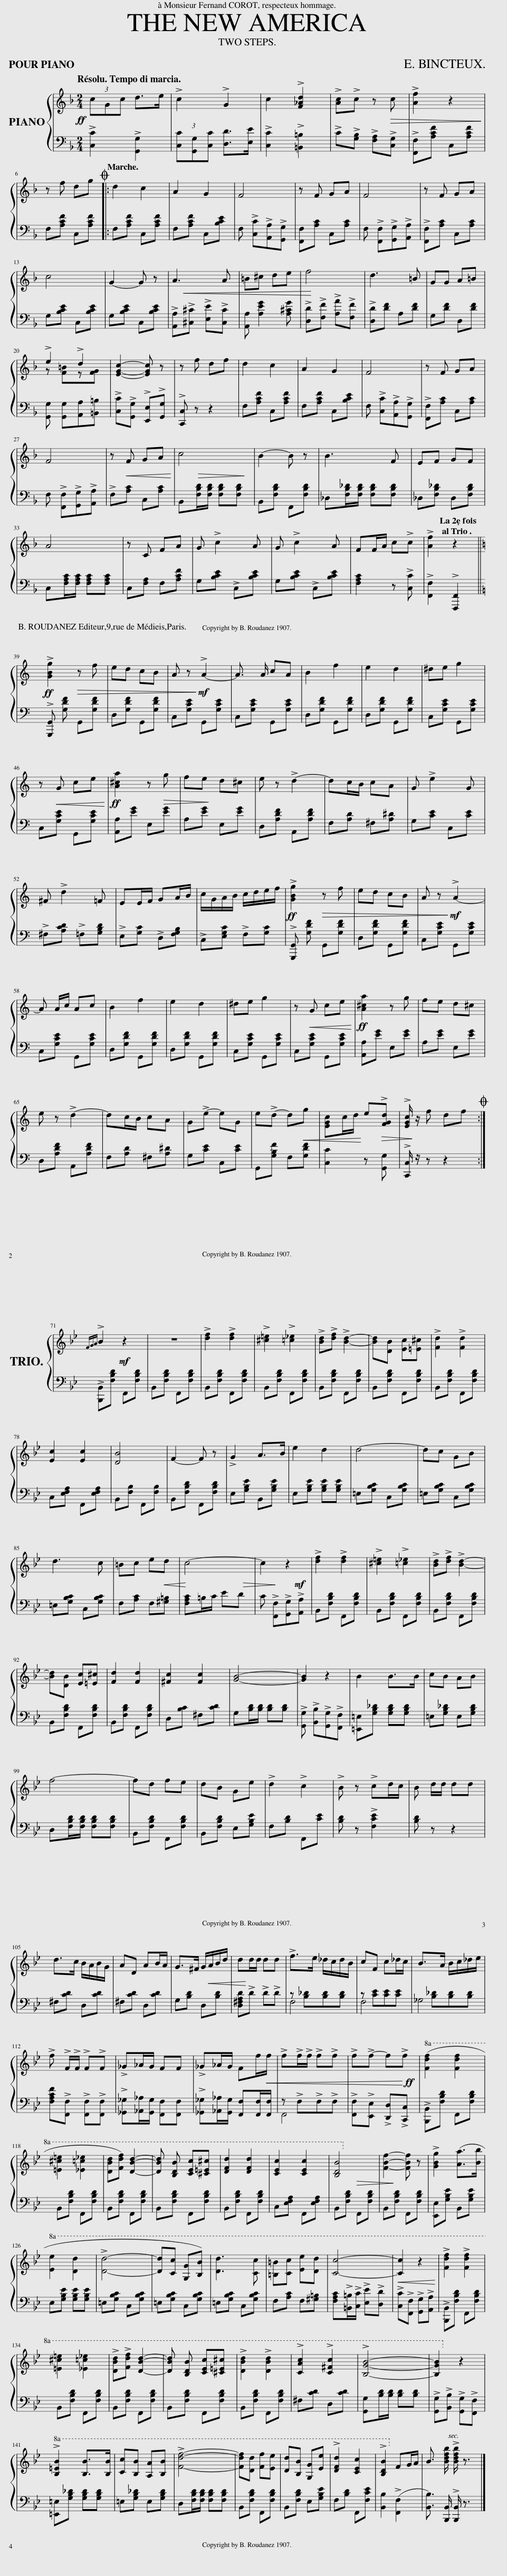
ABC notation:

X:1
%%score { ( 1 3 ) | ( 2 4 ) }
L:1/8
Q:1/4=90
M:2/4
I:linebreak $
K:F
V:1 treble
V:3 treble
V:2 bass
V:4 bass
V:1
!ff! (3cGc d>e | !>!c2 !>!G2 | c2 !>![F_Ad]2 | !>![Ac]!>!c z!>(! c | !>![Af]2 z2!>)! |$ %5
 z f dg |:S d2 c2 | A2 G2 | F4 | z F GA | %10
 F4 | z F GA |$ c4 | G2- G z |!<(! A3 A | %15
 =B^c de | f4!<)! | d3 =B | GG A=B |$ !>!e2 !>!d2 | %20
 [EGc]2- [EGc] z | z f df | d2 c2 | A2 G2 | F4 | %25
 z F GA |$ F4 | z!<(! F GA!<)! |!>(! c4!>)! | B2- B z | %30
 B3 F | EF GF |$ A4 | z C FA | G !>!c2 A | %35
 G !>!c2 A | FF/A/ c!>!c | !>![Af]2 z2!dacoda! |:$[K:C]!ff! !>![GBg]2!>(! z f | ed cB | %40
 A z!>)!!mf! !>!A2- | A3/2 A/ cA | B2 f2 | e2 d2 | ^de g2 |$ %45
 z!<(! G ce!<)! |!ff! [A^ca]2 z!>(! g | fe!>)! d^c | e z !>!d2- | dc/B/ cA | %50
 G !>!e2 G |$ ^F !>!d2 =F | EE/F/ GA/B/ | c/G/A/B/ c/d/e/f/ |!ff! !>![GBg]2!>(! z f | %55
 ed cB | A z!>)!!mf! !>!A2- |$ A A/c/ Ac | B2 f2 | e2 d2 | %60
 ^de g2 | z!<(! G ce!<)! |!ff! [A^ca]2 z g | fe d^c |$ e z !>!d2- | %65
 dc/B/ cA | G!>!e- eG | e!>!d- d!<(!g | [EGc]c/d/!<)! e!>(!!>![FGd] | !>![EGc]/!>)! z/ f df!D.S.! :|$ %70
[K:Bb]O{FGA} !>!B2!mf! z2 | z4 | !>![df]2 !>![df]2 | !>![^c=e]2 !>![=c_e]2 | !>![Bd]!>![df] !>![Bd]2- | %75
 [Bd][DB] [Ec][=E^c] | !>![Fd]2 !>![Fd]2 |$ [Ec]2 [Ec]2 | [DB]4 | F2- F z | %80
 !>!G2 A>B | e2 d2 | d4- | dc GB |$ d3 c | %85
 =Bc e!<(!d |!>(! c4-!<)! | c2!>)!!mf! z2 | !>![df]2 !>![df]2 | !>![^c=e]2 !>![=c_e]2 | %90
 !>![Bd]!>![df] !>![Bd]2- |$ [Bd][DB] [Ec][=E^c] | [Fd]2 [Fd]2 | [^Fc]2 [Fc]2 | [GB]4- | %95
 [GB]2 z2 | B2 B>B | cB AB |$ f4- | fd fe | %100
 dB Ge | !>!d2 !>!c2 | !>!B z !>!cd/c/ | B d/d/ dd |$ d>c B/A/B/G/ | %105
 AD AB/A/ | G>^F G/!<(!A/B/d/ | d!<)!d/d/ dd | !>!f>e _d/c/d/B/ | cF c_d/c/ | %110
 B>A B/c/_d/e/ |$ !>!f !>!F/!>!F/ !>!F!>!F | !>!_G_A/G/ FF | !>!_G_A/G/ Ff/!<(!f/ | !>!f!>!f/!>!f/ !>!f!>!f | %115
 !>!f!>!f- f!ff!!>!f!<)! |!8va(! ([fd'f']2 [fd'f']2 |$ [=e^c'=e']2 [_e=c'_e']2 | [dbd'][fd'f']) [dbd']2- | [dbd'] [Bdb] [cec'][^c=e^c'] | %120
 [dfd']2 [dfd']2 | [cec']2 [cec']2 |!>(! [Bdb]4!8va)! | [FBf]2-!>)! [FBf] z | !>![GBg]2 ([Aa]>[Bb] |$ %125
!8va(! [ee']2 [dd']2 | !>![dd']4- | [dd'][cc'] [Gg][Bb]) | [dd']3 [cc'] | [=B=b][cc'] [ee'][dd'] | %130
 [cc']4- |!<(! [cc']2 z2!<)! | !>![fd'f']2 !>![fd'f']2 |$ [=e^c'=e']2 [_e=c'_e']2 | !>![dbd']!>![fd'f'] [dbd']2- | %135
 [dbd'] [Bdb] [cec'][^c=e^c'] | !>![dbd']2 !>![dbd']2 | !>![cac']2 !>![c^fc']2 | !>![Bgb]4- | [Bgb]2!8va)! z2 |$ %140
!8va(! !>![B=eb]2 [Bb]>[Bb] | [cc'][Bb] [Aa][Bb] | !>![fd'f']4- | [fd'f'][dd'] [ff'][ee'] | [dd'][Bb] [Gg][ee'] | %145
 !>![dfd']2 [cec']2 | !>![Bdb]2!8va)! FG/A/ | B3/2 [Bdfb]/ !>![Bdfb]/ z3/2 |] %148
V:2
 !>![C,C]2 !>![G,,G,]2 | (3[C,C][G,,G,][C,C] [D,D]>[E,E] | !>![C,C]2 !>![=B,,=B,]2 | !>!C!>![G,B,] !>![F,A,]!>![C,G,] | !>![F,,F,][A,CF] C,[A,CF] |$ %5
 F,[A,CF] C,[A,CF] |: F,[A,CF] C,[A,CF] | F,[A,CF] C,[B,CE] | F, !>![C,C]!>![A,,A,]!>![G,,G,] | [F,,F,][A,C] C,[A,C] | %10
 F, !>![F,,F,]!>![G,,G,]!>![A,,A,] | !>![F,,F,][A,C] C,[A,C] |$ G,[B,CE] C,[B,CE] | G,[B,CE] C,[B,CE] | !>![A,,A,]!>![^C,^C] !>![E,E]!>![C,C] | %15
 [A,,A,] [A,EG]2 [A,^CG] | !>![D,D]!>![F,F] !>![A,A]!>![F,F] | !>![D,D][DF] A,[DF] | G,[DF] D,[DF] |$ [G,,G,] [G,,G,][A,,A,][=B,,=B,] | %20
 !>![C,C]!>![G,,G,] !>![E,,E,]!>![G,,G,] | !>![C,,C,] z z2 | F,[A,CF] C,[A,CF] | F,[A,CF] C,[B,CE] | F, !>![C,C]!>![A,,A,]!>![G,,G,] | %25
 !>![F,,F,][A,C] C,[A,C] |$ F, !>![F,,F,]!>![G,,G,]!>![A,,A,] | !>!F,[A,C] C,[A,C] | B,,[F,B,D]/[F,B,D]/ [F,B,D][F,B,D] | B,,[F,B,D] F,,[F,B,D] | %30
 _D,[F,B,_D]/[F,B,D]/ [F,B,D][F,B,D] | _D,[F,B,_D] D,[F,B,D] |$ C,[F,A,C]/[F,A,C]/ [F,A,C][F,A,C] | C,[F,A,] F,[A,CF] | G,[B,CE] !>!C,[B,CE] | %35
 G,[B,CE] !>!C,[B,CE] | [F,A,C]2 z !>![C,C] | !>![F,,F,]2 !>![F,,,F,,]2 |:$[K:C] !>![G,,,G,,] [G,DF] G,,[G,DF] | D,[G,DF] G,,[G,DF] | %40
 C,[G,CE] G,,[G,CE] | C,[G,CE] G,,[G,CE] | D,[G,DF] G,,[G,DF] | D,[G,DF] G,,[G,DF] | C,[G,CE] G,,[G,CE] |$ %45
 C,[G,CE] G,,[G,CE] | [A,,A,][EG] E,[EG] | A,[EG] E,[EG] | D,[A,DF] A,,[A,DF] | F,[A,D] ^F,[A,^D] | %50
 G,[CE] C,[CE] |$ !>!^F,[A,CD] !>!=F,[G,B,D] | !>!E,[G,C] !>!D,[F,G,B,] | !>!C,[E,G,C] !>!F,[G,C] | !>![G,,,G,,] [G,DF] G,,[G,DF] | %55
 D,[G,DF] G,,[G,DF] | C,[G,CE] G,,[G,CE] |$ C,[G,CE] G,,[G,CE] | D,[G,DF] G,,[G,DF] | D,[G,DF] G,,[G,DF] | %60
 C,[G,CE] G,,[G,CE] | C,[G,CE] G,,[G,CE] | [A,,A,][EG] E,[EG] | A,[EG] E,[EG] |$ D,[A,DF] A,,[A,DF] | %65
 F,[A,D] ^F,[A,^D] | G,[CE] C,[CE] | G,,[G,B,F] F,[G,DF] | [C,C]2 z [G,,G,] | !>![C,,C,]/ z/ z z2 :|$ %70
[K:Bb] !>![B,,,B,,][F,B,D] F,,[F,B,D] | B,,[F,B,D] F,,[F,B,D] | B,,[F,B,D] F,,[F,B,D] | B,,[F,B,D] F,,[F,B,D] | B,,[F,B,D] F,,[F,B,D] | %75
 B,,[F,B,D] F,,[F,B,D] | B,,[F,B,D] F,,[F,B,D] |$ C,[E,F,A,] F,,[E,F,A,] | B,,[F,B,] F,,[F,B,] | B,,[F,B,D] F,,[F,B,D] | %80
 E,[G,B,E] B,,[G,B,E] | E,[G,B,E] [G,B,E][G,B,E] | =E,[G,B,C] C,[G,B,C] | =E,[G,B,C] C,[G,B,C] |$ =E,[G,B,C] C,[G,B,C] | %85
 F,[A,C] F,[^G,=B,] | [F,A,C]=B,/C/ ED | C !>![F,,F,]!>![G,,G,]!>![A,,A,] | B,,[F,B,D] F,,[F,B,D] | B,,[F,B,D] F,,[F,B,D] | %90
 B,,[F,B,D] F,,[F,B,D] |$ B,,[F,B,D] F,,[F,B,D] | B,,[F,B,D] F,,[F,B,D] | D,[B,C] ^F,[CD] | G,[B,D]/[B,D]/ [B,D][B,D] | %95
 !>![G,,G,] !>![B,,B,]!>![G,,G,]!>![F,,F,] | [=E,,=E,][G,B,_D] [G,B,D][G,B,D] | =E,[G,B,_D] E,[G,B,D] |$ D,[F,B,D]/[F,B,D]/ [F,B,D][F,B,D] | B,,[F,B,D] F,,[F,B,D] | %100
 B,,[F,B,D] E,[G,B,E] | F,[B,D] F,,[CE] | [B,D] z !>![F,CE]2 | [B,D] z z2 |$ ^F,[CD] D,[CD] | %105
 ^F,[CD] D,[CD] | G,[B,D] D,[B,D] | [D,^F,A,D]!>!D !>!D!>!D | z [B,_D][B,D][B,D] | z [CE][CE][CE] | %110
 x [B,_D][B,D][B,D] |$ [F,A,CF]!>![F,,F,] !>![F,,F,]!>![F,,F,] | !>![_G,,_G,][_A,,_A,]/[G,,G,]/ [F,,F,][F,,F,] | !>![_G,,_G,][_A,,_A,]/[G,,G,]/ [F,,F,][F,,F,]/[F,,F,]/ | z !>!F,!>!F,!>!F, | %115
 !>![F,,F,]!>![E,,E,] !>![D,,D,]!>![C,,C,] | !>![B,,,B,,][F,B,D] F,,[F,B,D] |$ B,,[F,B,D] F,,[F,B,D] | B,,[F,B,D] F,,[F,B,D] | B,,[F,B,D] F,,[F,B,D] | %120
 B,,[F,B,D] F,,[F,B,D] | C,[E,F,A,] F,,[E,F,A,] | B,,[F,B,D] F,,[F,B,D] | B,,[F,B,D] F,,[F,B,D] | [E,,E,][G,B,E] B,,[G,B,E] |$ %125
 E,[G,B,E] [G,B,E][G,B,E] | =E,[G,B,C] C,[G,B,C] | =E,[G,B,C] C,[G,B,C] | =E,[G,B,C] C,[G,B,C] | F,[A,C] F,[^G,=B,] | %130
 [F,A,C]!>![=B,,=B,]/!>![C,C]/ !>![E,E]!>![D,D] | !>![C,C]!>![F,,F,] !>![G,,G,]!>![A,,A,] | !>![B,,,B,,][F,B,D] F,,[F,B,D] |$ B,,[F,B,D] F,,[F,B,D] | B,,[F,B,D] F,,[F,B,D] | %135
 B,,[F,B,D] F,,[F,B,D] | B,,[F,B,D] F,,[F,B,D] | ^F,[CD] D,[CD] | [G,,G,][B,D]/[B,D]/ [B,D][B,D] | !>![G,,G,]!>![B,,B,] !>![G,,G,]!>![F,,F,] |$ %140
 [=E,,=E,][G,B,_D] [G,B,D][G,B,D] | =E,[G,B,_D] E,[G,B,D] | D,[F,B,D]/[F,B,D]/ [F,B,D][F,B,D] | B,,[F,B,D] F,,[F,B,D] | B,,[F,B,D] E,[G,B,E] | %145
 F,[B,D] F,,[F,CE] | [B,,B,]2 (!>![F,,F,]2 | [B,,B,]3/2) [B,,,B,,]/ !>![B,,,B,,]/ z3/2 |] %148
V:3
 x4 | x4 | x4 | x4 | x4 |$ %5
 x4 |: x4 | x4 | x4 | x4 | %10
 x4 | x4 |$ x4 | x4 | x4 | %15
 x4 | x4 | x4 | x4 |$ z [F=B]z[FG] | %20
 x4 | x4 | x4 | x4 | x4 | %25
 x4 |$ x4 | x4 | x4 | x4 | %30
 x4 | x4 |$ x4 | x4 | x4 | %35
 x4 | x4 | x4 |:$[K:C] x4 | x4 | %40
 x4 | x4 | x4 | x4 | x4 |$ %45
 x4 | x4 | x4 | x4 | x4 | %50
 x4 |$ x4 | x4 | x4 | x4 | %55
 x4 | x4 |$ x4 | x4 | x4 | %60
 x4 | x4 | x4 | x4 |$ x4 | %65
 x4 | x4 | x4 | x4 | x4 :|$ %70
[K:Bb] x4 | x4 | x4 | x4 | x4 | %75
 x4 | x4 |$ x4 | x4 | x4 | %80
 x4 | x4 | x4 | x4 |$ x4 | %85
 x4 | x4 | x4 | x4 | x4 | %90
 x4 |$ x4 | x4 | x4 | x4 | %95
 x4 | x4 | x4 |$ x4 | x4 | %100
 x4 | x4 | x4 | x4 |$ x4 | %105
 x4 | x4 | x4 | x4 | x4 | %110
 x4 |$ x4 | x4 | x4 | x4 | %115
 x4 |!8va(! x4 |$ x4 | x4 | x4 | %120
 x4 | x4 | x4!8va)! | x4 | x4 |$ %125
!8va(! x4 | x4 | x4 | x4 | x4 | %130
 x4 | x4 | x4 |$ x4 | x4 | %135
 x4 | x4 | x4 | x4 | x2!8va)! x2 |$ %140
!8va(! x4 | x4 | x4 | x4 | x4 | %145
 x4 | x2!8va)! x2 | x4 |] %148
V:4
 x4 | x4 | x4 | x4 | x4 |$ %5
 x4 |: x4 | x4 | x4 | x4 | %10
 x4 | x4 |$ x4 | x4 | x4 | %15
 x4 | x4 | x4 | x4 |$ x4 | %20
 x4 | x4 | x4 | x4 | x4 | %25
 x4 |$ x4 | x4 | x4 | x4 | %30
 x4 | x4 |$ x4 | x4 | x4 | %35
 x4 | x4 | x4 |:$[K:C] x4 | x4 | %40
 x4 | x4 | x4 | x4 | x4 |$ %45
 x4 | x4 | x4 | x4 | x4 | %50
 x4 |$ x4 | x4 | x4 | x4 | %55
 x4 | x4 |$ x4 | x4 | x4 | %60
 x4 | x4 | x4 | x4 |$ x4 | %65
 x4 | x4 | x4 | x4 | x4 :|$ %70
[K:Bb] x4 | x4 | x4 | x4 | x4 | %75
 x4 | x4 |$ x4 | x4 | x4 | %80
 x4 | x4 | x4 | x4 |$ x4 | %85
 x4 | x4 | x4 | x4 | x4 | %90
 x4 |$ x4 | x4 | x4 | x4 | %95
 x4 | x4 | x4 |$ x4 | x4 | %100
 x4 | x4 | x4 | x4 |$ x4 | %105
 x4 | x4 | x4 | F,4 | F,4 | %110
 _G,4 |$ x4 | x4 | x4 | F,,4 | %115
 x4 | x4 |$ x4 | x4 | x4 | %120
 x4 | x4 | x4 | x4 | x4 |$ %125
 x4 | x4 | x4 | x4 | x4 | %130
 x4 | x4 | x4 |$ x4 | x4 | %135
 x4 | x4 | x4 | x4 | x4 |$ %140
 x4 | x4 | x4 | x4 | x4 | %145
 x4 | x4 | x4 |] %148
